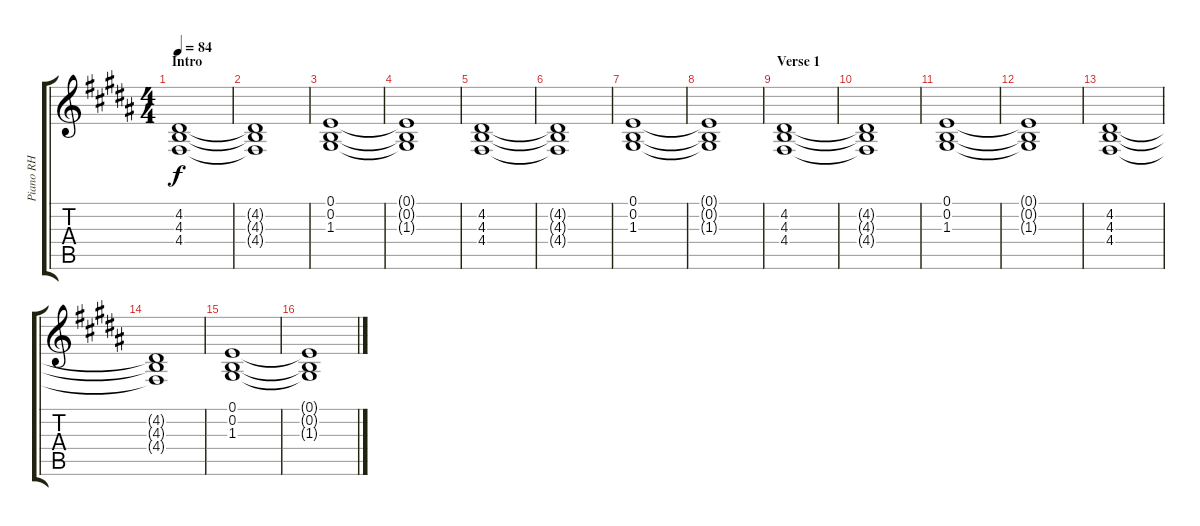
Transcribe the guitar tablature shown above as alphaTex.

\track ("Piano RH" "Piano RH") {instrument acousticgrandpiano}
\staff {score tabs}
\tuning (E4 B3 G3 D3 A2 E2) {hide}
\ts (4 4)
\section ("" "Intro")
\tempo 84
\clef g2
\ks b
(4.2 4.3 4.4).1{dy f instrument acousticgrandpiano} |
(4.2{t} 4.3{t} 4.4{t}).1 |
(0.1 0.2 1.3).1 |
(0.1{t} 0.2{t} 1.3{t}).1 |
(4.2 4.3 4.4).1 |
(4.2{t} 4.3{t} 4.4{t}).1 |
(0.1 0.2 1.3).1 |
(0.1{t} 0.2{t} 1.3{t}).1 |
\section ("" "Verse 1")
(4.2 4.3 4.4).1 |
(4.2{t} 4.3{t} 4.4{t}).1 |
(0.1 0.2 1.3).1 |
(0.1{t} 0.2{t} 1.3{t}).1 |
(4.2 4.3 4.4).1 |
(4.2{t} 4.3{t} 4.4{t}).1 |
(0.1 0.2 1.3).1 |
(0.1{t} 0.2{t} 1.3{t}).1
